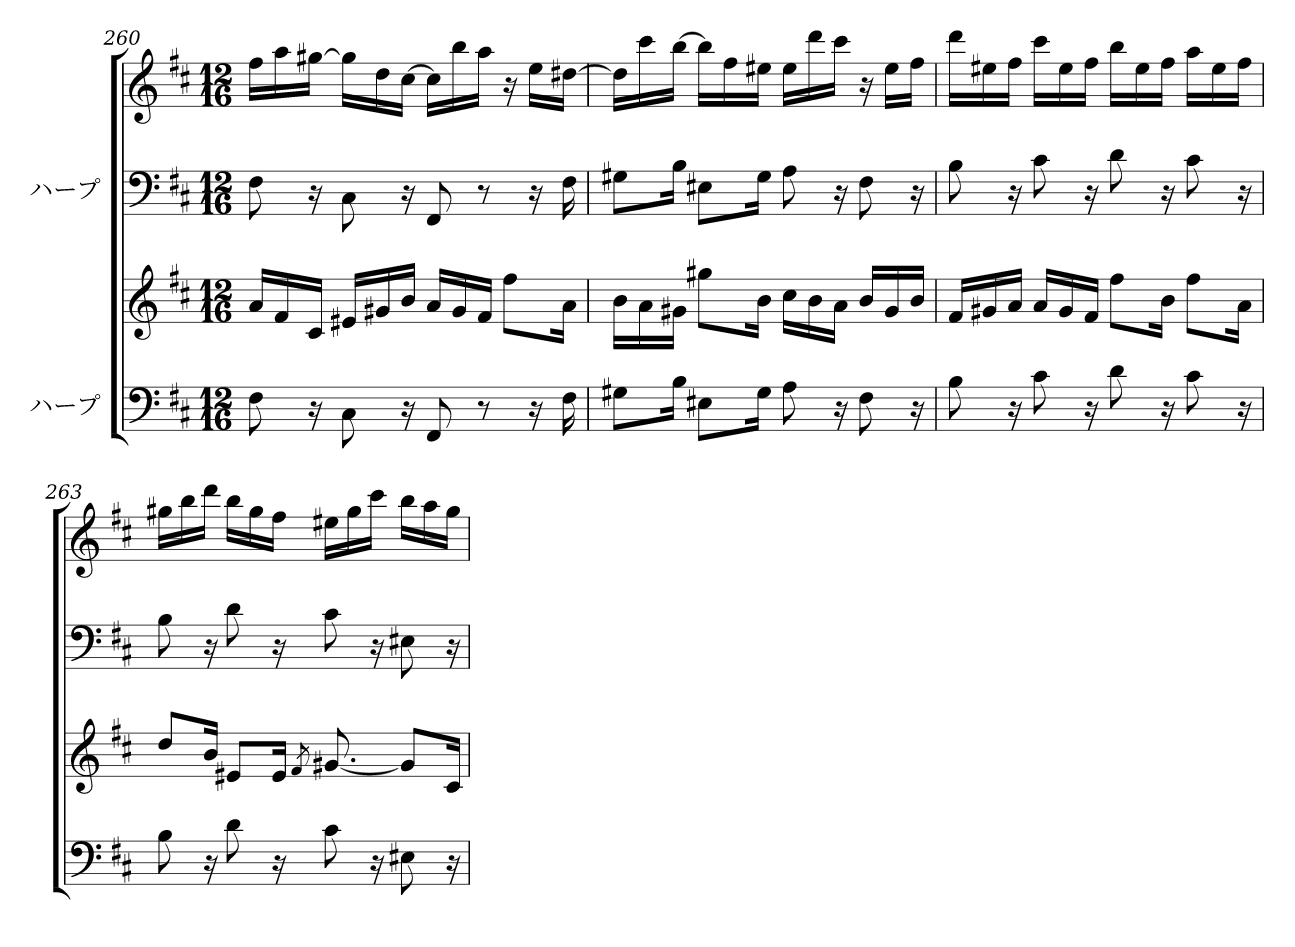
**kern	**kern	**kern	**kern
*part2	*part2	*part1	*part1
*staff4	*staff3	*staff2	*staff1
*I"ハープ	*	*I"ハープ	*
*clefF4	*clefG2	*clefF4	*clefG2
*k[f#c#]	*k[f#c#]	*k[f#c#]	*k[f#c#]
*M12/16	*M12/16	*M12/16	*M12/16
=260	=260	=260	=260
8F#\	16a/LL	8F#\	16ff#\LL
.	16f#/	.	16aa\
16r	16c#/JJ	16r	[16gg#X\JJ
8C#\	16e#X/LL	8C#\	16gg#\LL]
.	16g#X/	.	16dd\
16r	16b/JJ	16r	[16cc#\JJ
8FF#/	16a/LL	8FF#/	16cc#\LL]
.	16g#/	.	16bb\
8r	16f#/JJ	8r	16aa\JJ
.	8ff#\L	.	16r
16r	.	16r	16ee\LL
16F#\	16a\Jk	16F#\	[16dd#X\JJ
=261	=261	=261	=261
8G#X\L	16b\LL	8G#X\L	16dd#\LL]
.	16a\	.	16ccc#\
16B\Jk	16g#X\JJ	16B\Jk	[16bb\JJ
8E#X\L	8gg#X\L	8E#X\L	16bb\LL]
.	.	.	16ff#\
16G#\Jk	16b\Jk	16G#\Jk	16ee#X\JJ
8A\	16cc#\LL	8A\	16ee#\LL
.	16b\	.	16ddd\
16r	16a\JJ	16r	16ccc#\JJ
8F#\	16b/LL	8F#\	16r
.	16g#/	.	16ee#\LL
16r	16b/JJ	16r	16ff#\JJ
!!LO:LB:g=z
=262	=262	=262	=262
8B\	16f#/LL	8B\	16ddd\LL
.	16g#X/	.	16ee#X\
16r	16a/JJ	16r	16ff#\JJ
8c#\	16a/LL	8c#\	16ccc#\LL
.	16g#/	.	16ee#\
16r	16f#/JJ	16r	16ff#\JJ
8d\	8ff#\L	8d\	16bb\LL
.	.	.	16ee#\
16r	16b\Jk	16r	16ff#\JJ
8c#\	8ff#\L	8c#\	16aa\LL
.	.	.	16ee#\
16r	16a\Jk	16r	16ff#\JJ
=263	=263	=263	=263
8B\	8dd/L	8B\	16gg#X\LL
.	.	.	16bb\
16r	16b/Jk	16r	16ddd\JJ
8d\	8e#X/L	8d\	16bb\LL
.	.	.	16gg#\
16r	16e#/Jk	16r	16ff#\JJ
.	8qf#/	.	.
8c#\	[8.g#X/	8c#\	16ee#X\LL
.	.	.	16gg#\
16r	.	16r	16ccc#\JJ
8E#X\	8g#/L]	8E#X\	16bb\LL
.	.	.	16aa\
16r	16c#/Jk	16r	16gg#\JJ
=	=	=	=
*-	*-	*-	*-
